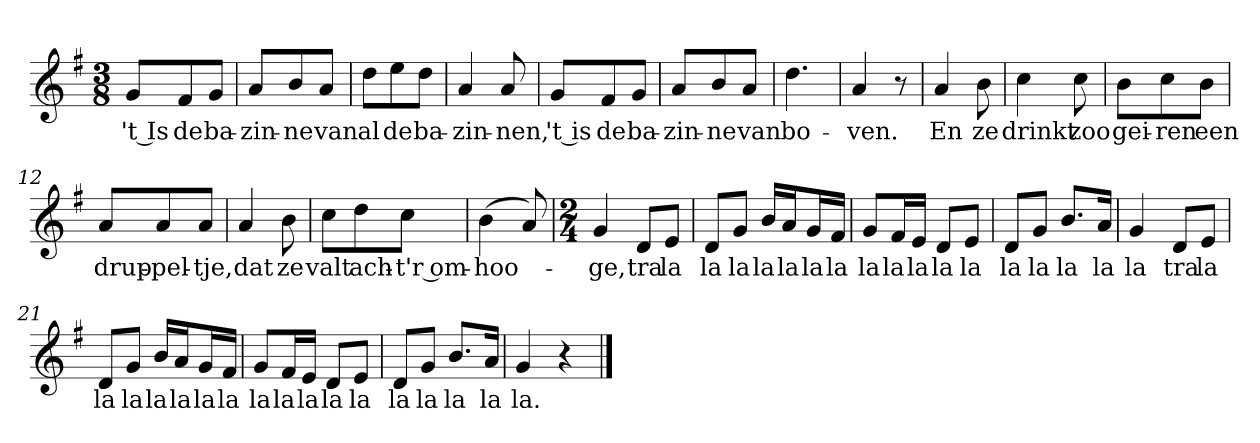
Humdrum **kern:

**kern	**text
*part1	*part1
*staff1	*staff1
*clefG2	*
*k[f#]	*
*G:	*
*M3/8	*
*MM120	*
=1	=1
8g/L	't Is
8f#/	de
8g/J	ba-
=2	=2
8a/L	-zin-
8b/	-ne
8a/J	van
=3	=3
8dd\L	al
8ee\	de
8dd\J	ba-
=4	=4
4a	-zin-
8a	-nen,
=5	=5
8g/L	't is
8f#/	de
8g/J	ba-
=6	=6
8a/L	-zin-
8b/	-ne
8a/J	van
=7	=7
4.dd	bo-
=8	=8
4a	-ven.
8r	.
=9	=9
4a	En
8b	ze
=10	=10
4cc	drinkt
8cc	zoo
=11	=11
8b\L	gei-
8cc\	-ren
8b\J	een
=12	=12
8a/L	drup-
8a/	-pel-
8a/J	-tje,
=13	=13
4a	dat
8b	ze
=14	=14
8cc\L	valt
8dd\	ach-
8cc\J	-t'r om-
=15	=15
(4b	-hoo-
8a)	.
=16	=16
*M2/4	*
4g	-ge,
8d/L	tra
8e/J	la
=17	=17
8d/L	la
8g/J	la
16b/LL	la
16a/J	la
16g/L	la
16f#/JJ	la
=18	=18
8g/L	la
16f#/L	la
16e/JJ	la
8d/L	la
8e/J	la
=19	=19
8d/L	la
8g/J	la
8.b/L	la
16a/Jk	la
=20	=20
4g	la
8d/L	tra
8e/J	la
=21	=21
8d/L	la
8g/J	la
16b/LL	la
16a/J	la
16g/L	la
16f#/JJ	la
=22	=22
8g/L	la
16f#/L	la
16e/JJ	la
8d/L	la
8e/J	la
=23	=23
8d/L	la
8g/J	la
8.b/L	la
16a/Jk	la
=24	=24
4g	la.
4r	.
==	==
*-	*-
